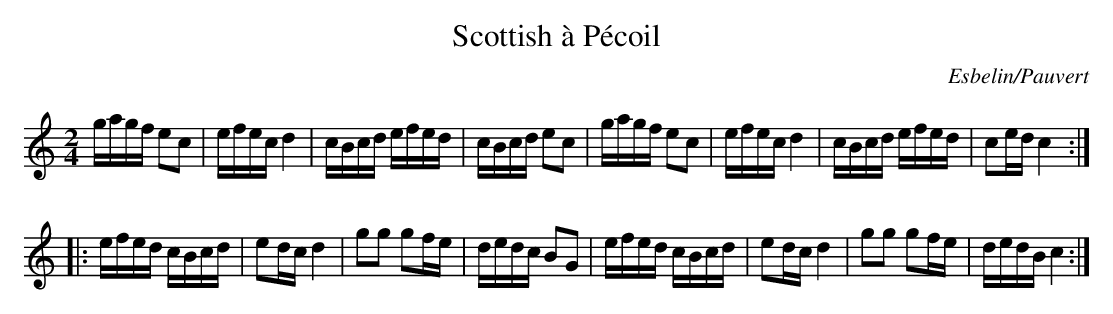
X:1
T:Scottish à Pécoil
C:Esbelin/Pauvert
M:2/4
L:1/16
K:C
gagf e2c2|efec d4|cBcd efed|cBcd e2c2|\
gagf e2c2|efec d4|cBcd efed|c2ed c4:|
|:efed cBcd|e2dc d4|g2g2 g2fe|dedc B2G2|\
efed cBcd|e2dc d4|g2g2 g2fe|dedB c4:|
